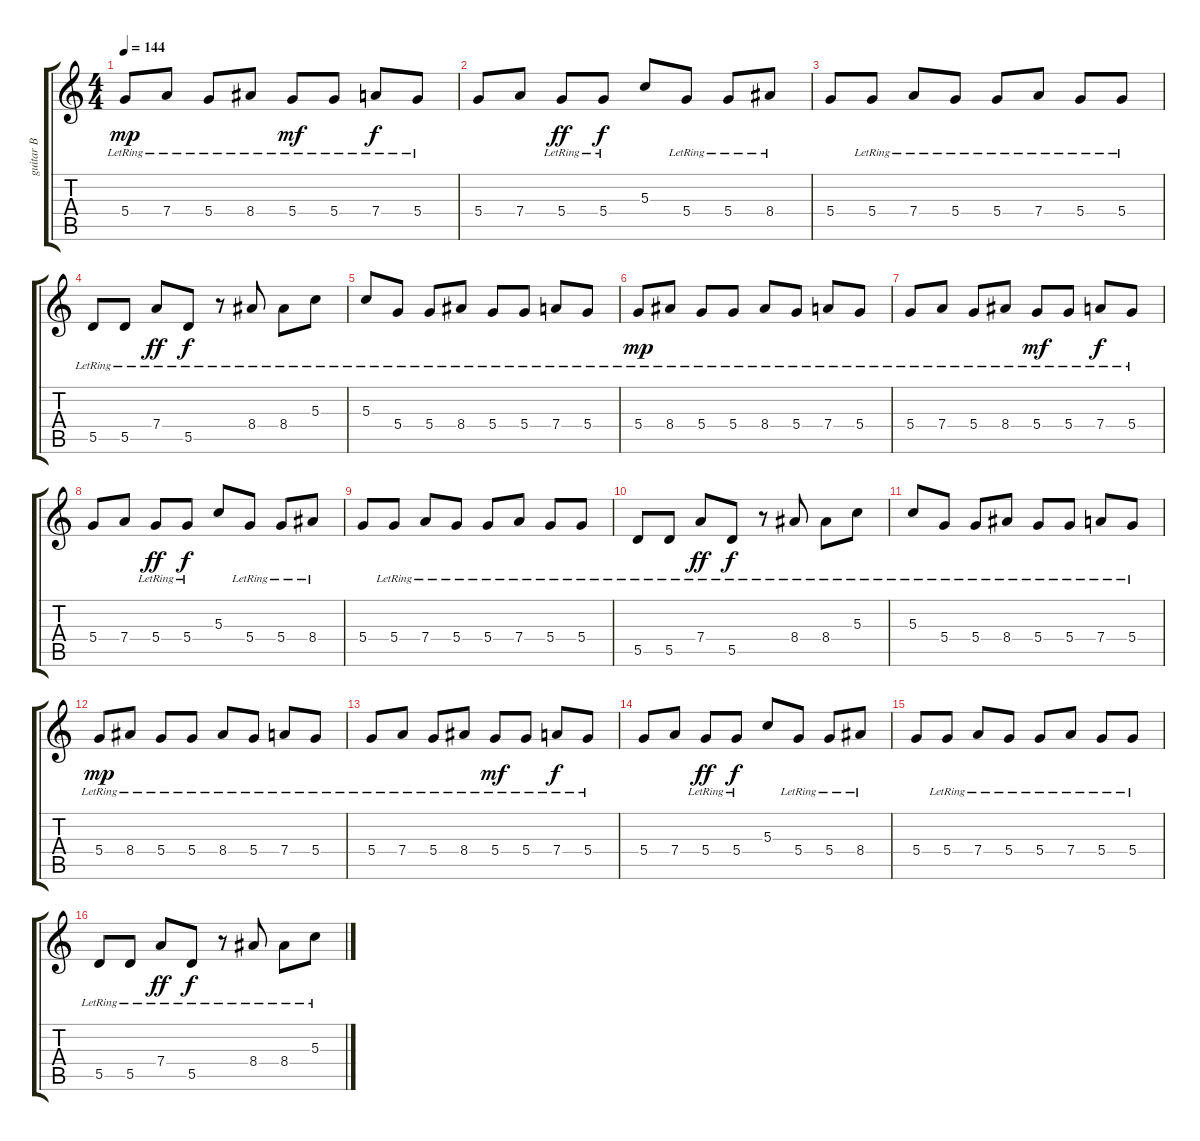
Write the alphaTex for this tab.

\track ("guitar B" "guitar B") {instrument electricguitarmuted}
\staff {score tabs}
\tuning (E4 B3 G3 D3 A2 E2) {hide}
\ts (4 4)
\tempo 144
\clef g2
\ks c
5.4{lr}.8{dy mp} 7.4{lr}.8 5.4{lr}.8 8.4{lr}.8 5.4{lr}.8{dy mf} 5.4{lr}.8 7.4{lr}.8{dy f} 5.4{lr}.8 |
5.4.8{volume 16} 7.4.8 5.4{lr}.8{dy ff} 5.4{lr}.8{dy f} 5.3.8 5.4{lr}.8 5.4{lr}.8 8.4{lr}.8 |
5.4.8 5.4{lr}.8 7.4{lr}.8 5.4{lr}.8 5.4{lr}.8 7.4{lr}.8 5.4{lr}.8 5.4{lr}.8 |
5.5{lr}.8{volume 16} 5.5{lr}.8 7.4{lr}.8{dy ff} 5.5{lr}.8{dy f} r.8 8.4{lr}.8 8.4{lr}.8 5.3{lr}.8 |
5.3{lr}.8 5.4{lr}.8 5.4{lr}.8 8.4{lr}.8 5.4{lr}.8 5.4{lr}.8 7.4{lr}.8 5.4{lr}.8 |
5.4{lr}.8{dy mp} 8.4{lr}.8 5.4{lr}.8 5.4{lr}.8 8.4{lr}.8 5.4{lr}.8 7.4{lr}.8 5.4{lr}.8 |
5.4{lr}.8 7.4{lr}.8 5.4{lr}.8 8.4{lr}.8 5.4{lr}.8{dy mf} 5.4{lr}.8 7.4{lr}.8{dy f} 5.4{lr}.8 |
5.4.8{volume 16} 7.4.8 5.4{lr}.8{dy ff} 5.4{lr}.8{dy f} 5.3.8 5.4{lr}.8 5.4{lr}.8 8.4{lr}.8 |
5.4.8 5.4{lr}.8 7.4{lr}.8 5.4{lr}.8 5.4{lr}.8 7.4{lr}.8 5.4{lr}.8 5.4{lr}.8 |
5.5{lr}.8{volume 16} 5.5{lr}.8 7.4{lr}.8{dy ff} 5.5{lr}.8{dy f} r.8 8.4{lr}.8 8.4{lr}.8 5.3{lr}.8 |
5.3{lr}.8 5.4{lr}.8 5.4{lr}.8 8.4{lr}.8 5.4{lr}.8 5.4{lr}.8 7.4{lr}.8 5.4{lr}.8 |
5.4{lr}.8{dy mp} 8.4{lr}.8 5.4{lr}.8 5.4{lr}.8 8.4{lr}.8 5.4{lr}.8 7.4{lr}.8 5.4{lr}.8 |
5.4{lr}.8 7.4{lr}.8 5.4{lr}.8 8.4{lr}.8 5.4{lr}.8{dy mf} 5.4{lr}.8 7.4{lr}.8{dy f} 5.4{lr}.8 |
5.4.8{volume 16} 7.4.8 5.4{lr}.8{dy ff} 5.4{lr}.8{dy f} 5.3.8 5.4{lr}.8 5.4{lr}.8 8.4{lr}.8 |
5.4.8 5.4{lr}.8 7.4{lr}.8 5.4{lr}.8 5.4{lr}.8 7.4{lr}.8 5.4{lr}.8 5.4{lr}.8 |
5.5{lr}.8{volume 16} 5.5{lr}.8 7.4{lr}.8{dy ff} 5.5{lr}.8{dy f} r.8 8.4{lr}.8 8.4{lr}.8 5.3{lr}.8
